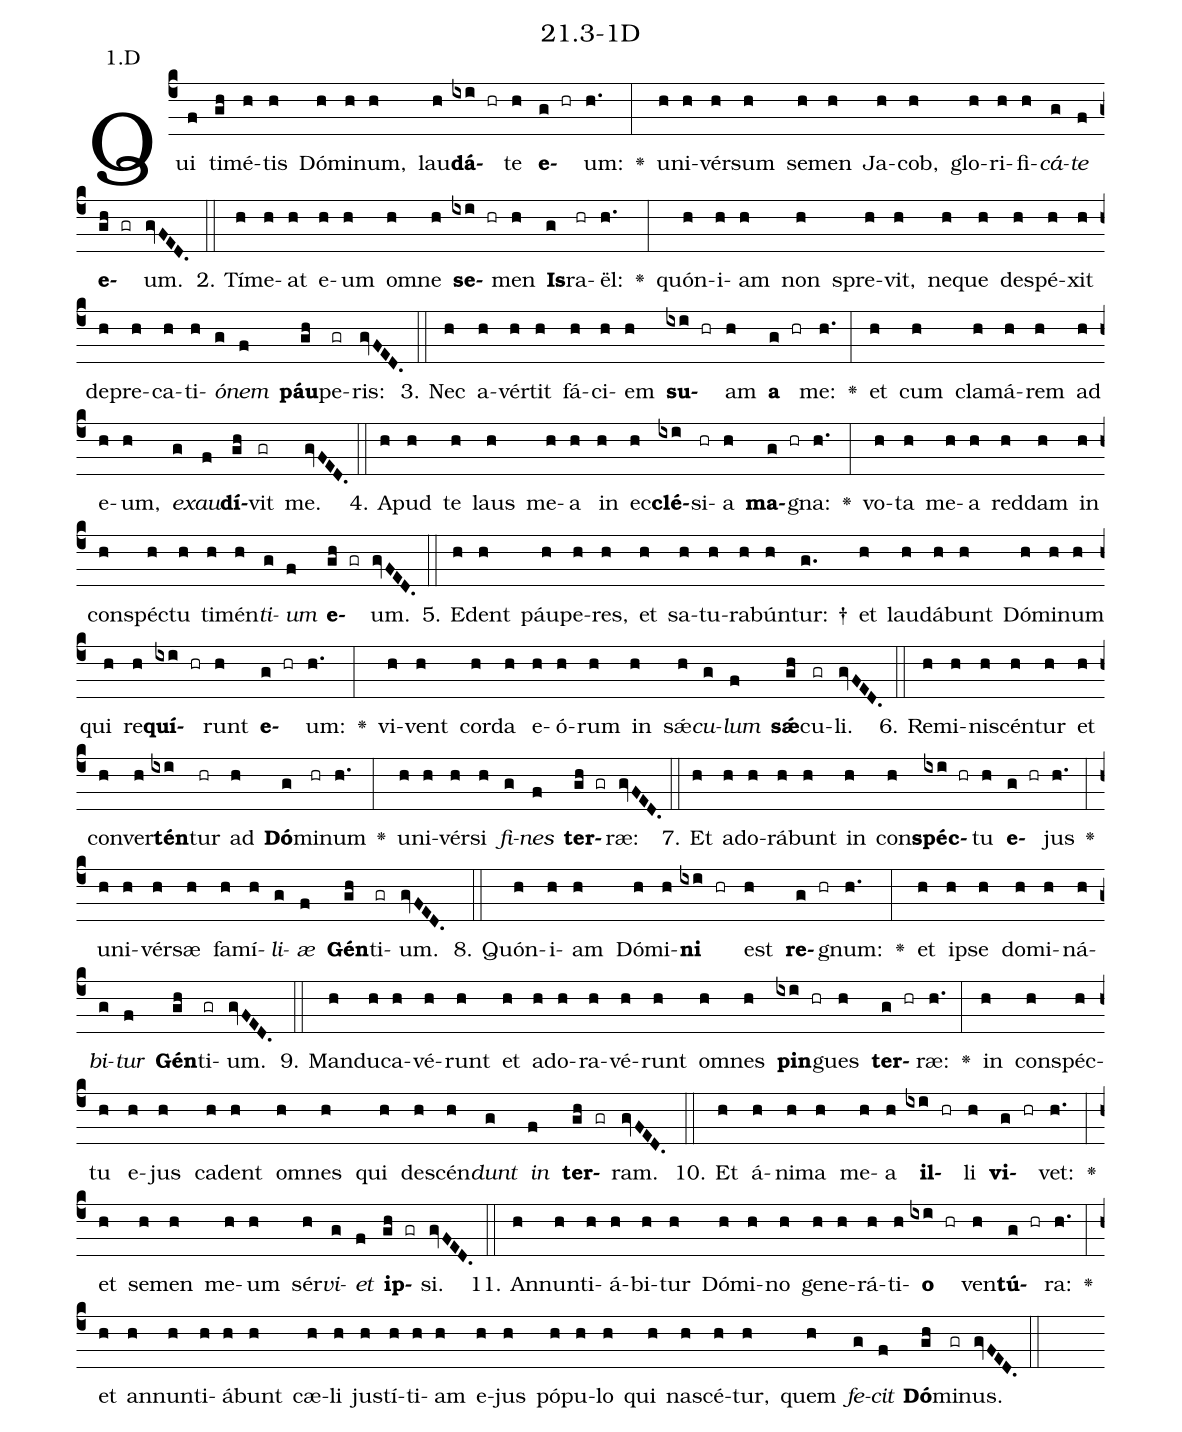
name: 21.3-1D;
annotation: 1.D;
%%
(c4)Qui(f) ti(gh)mé(h)tis(h) Dó(h)mi(h)num,(h) lau(h)<b>dá</b>(ixi hr)te(h) <b>e</b>(g hr)um:(h.) <v>\greheightstar</v>(:) u(h)ni(h)vér(h)sum(h) se(h)men(h) Ja(h)cob,(h) glo(h)ri(h)fi(h)<i>cá</i>(g)<i>te</i>(f) <b>e</b>(gh gr)um.(gvFED.) (::)
2. Tí(h)me(h)at(h) e(h)um(h) om(h)ne(h) <b>se</b>(ixi hr)men(h) <b>Is</b>(g)ra(hr)ël:(h.) <v>\greheightstar</v>(:) quón(h)i(h)am(h) non(h) spre(h)vit,(h) ne(h)que(h) de(h)spé(h)xit(h) de(h)pre(h)ca(h)ti(h)<i>ó</i>(g)<i>nem</i>(f) <b>páu</b>(gh)pe(gr)ris:(gvFED.) (::)
3. Nec(h) a(h)vér(h)tit(h) fá(h)ci(h)em(h) <b>su</b>(ixi hr)am(h) <b>a</b>(g hr) me:(h.) <v>\greheightstar</v>(:) et(h) cum(h) cla(h)má(h)rem(h) ad(h) e(h)um,(h) <i>ex</i>(g)<i>au</i>(f)<b>dí</b>(gh)vit(gr) me.(gvFED.) (::)
4. A(h)pud(h) te(h) laus(h) me(h)a(h) in(h) ec(h)<b>clé</b>(ixi)si(hr)a(h) <b>ma</b>(g hr)gna:(h.) <v>\greheightstar</v>(:) vo(h)ta(h) me(h)a(h) red(h)dam(h) in(h) con(h)spéc(h)tu(h) ti(h)mén(h)<i>ti</i>(g)<i>um</i>(f) <b>e</b>(gh gr)um.(gvFED.) (::)
5. E(h)dent(h) páu(h)pe(h)res,(h) et(h) sa(h)tu(h)ra(h)bún(h)tur: †(g.) et(h) lau(h)dá(h)bunt(h) Dó(h)mi(h)num(h) qui(h) re(h)<b>quí</b>(ixi hr)runt(h) <b>e</b>(g hr)um:(h.) <v>\greheightstar</v>(:) vi(h)vent(h) cor(h)da(h) e(h)ó(h)rum(h) in(h) sǽ(h)<i>cu</i>(g)<i>lum</i>(f) <b>sǽ</b>(gh)cu(gr)li.(gvFED.) (::)
6. Re(h)mi(h)ni(h)scén(h)tur(h) et(h) con(h)ver(h)<b>tén</b>(ixi)tur(hr) ad(h) <b>Dó</b>(g)mi(hr)num(h.) <v>\greheightstar</v>(:) u(h)ni(h)vér(h)si(h) <i>fi</i>(g)<i>nes</i>(f) <b>ter</b>(gh gr)ræ:(gvFED.) (::)
7. Et(h) ad(h)o(h)rá(h)bunt(h) in(h) con(h)<b>spéc</b>(ixi hr)tu(h) <b>e</b>(g hr)jus(h.) <v>\greheightstar</v>(:) u(h)ni(h)vér(h)sæ(h) fa(h)mí(h)<i>li</i>(g)<i>æ</i>(f) <b>Gén</b>(gh)ti(gr)um.(gvFED.) (::)
8. Quón(h)i(h)am(h) Dó(h)mi(h)<b>ni</b>(ixi hr) est(h) <b>re</b>(g hr)gnum:(h.) <v>\greheightstar</v>(:) et(h) ip(h)se(h) do(h)mi(h)ná(h)<i>bi</i>(g)<i>tur</i>(f) <b>Gén</b>(gh)ti(gr)um.(gvFED.) (::)
9. Man(h)du(h)ca(h)vé(h)runt(h) et(h) ad(h)o(h)ra(h)vé(h)runt(h) om(h)nes(h) <b>pin</b>(ixi hr)gues(h) <b>ter</b>(g hr)ræ:(h.) <v>\greheightstar</v>(:) in(h) con(h)spéc(h)tu(h) e(h)jus(h) ca(h)dent(h) om(h)nes(h) qui(h) de(h)scén(h)<i>dunt</i>(g) <i>in</i>(f) <b>ter</b>(gh gr)ram.(gvFED.) (::)
10. Et(h) á(h)ni(h)ma(h) me(h)a(h) <b>il</b>(ixi hr)li(h) <b>vi</b>(g hr)vet:(h.) <v>\greheightstar</v>(:) et(h) se(h)men(h) me(h)um(h) sér(h)<i>vi</i>(g)<i>et</i>(f) <b>ip</b>(gh gr)si.(gvFED.) (::)
11. An(h)nun(h)ti(h)á(h)bi(h)tur(h) Dó(h)mi(h)no(h) ge(h)ne(h)rá(h)ti(h)<b>o</b>(ixi hr) ven(h)<b>tú</b>(g hr)ra:(h.) <v>\greheightstar</v>(:) et(h) an(h)nun(h)ti(h)á(h)bunt(h) cæ(h)li(h) jus(h)tí(h)ti(h)am(h) e(h)jus(h) pó(h)pu(h)lo(h) qui(h) na(h)scé(h)tur,(h) quem(h) <i>fe</i>(g)<i>cit</i>(f) <b>Dó</b>(gh)mi(gr)nus.(gvFED.) (::)
